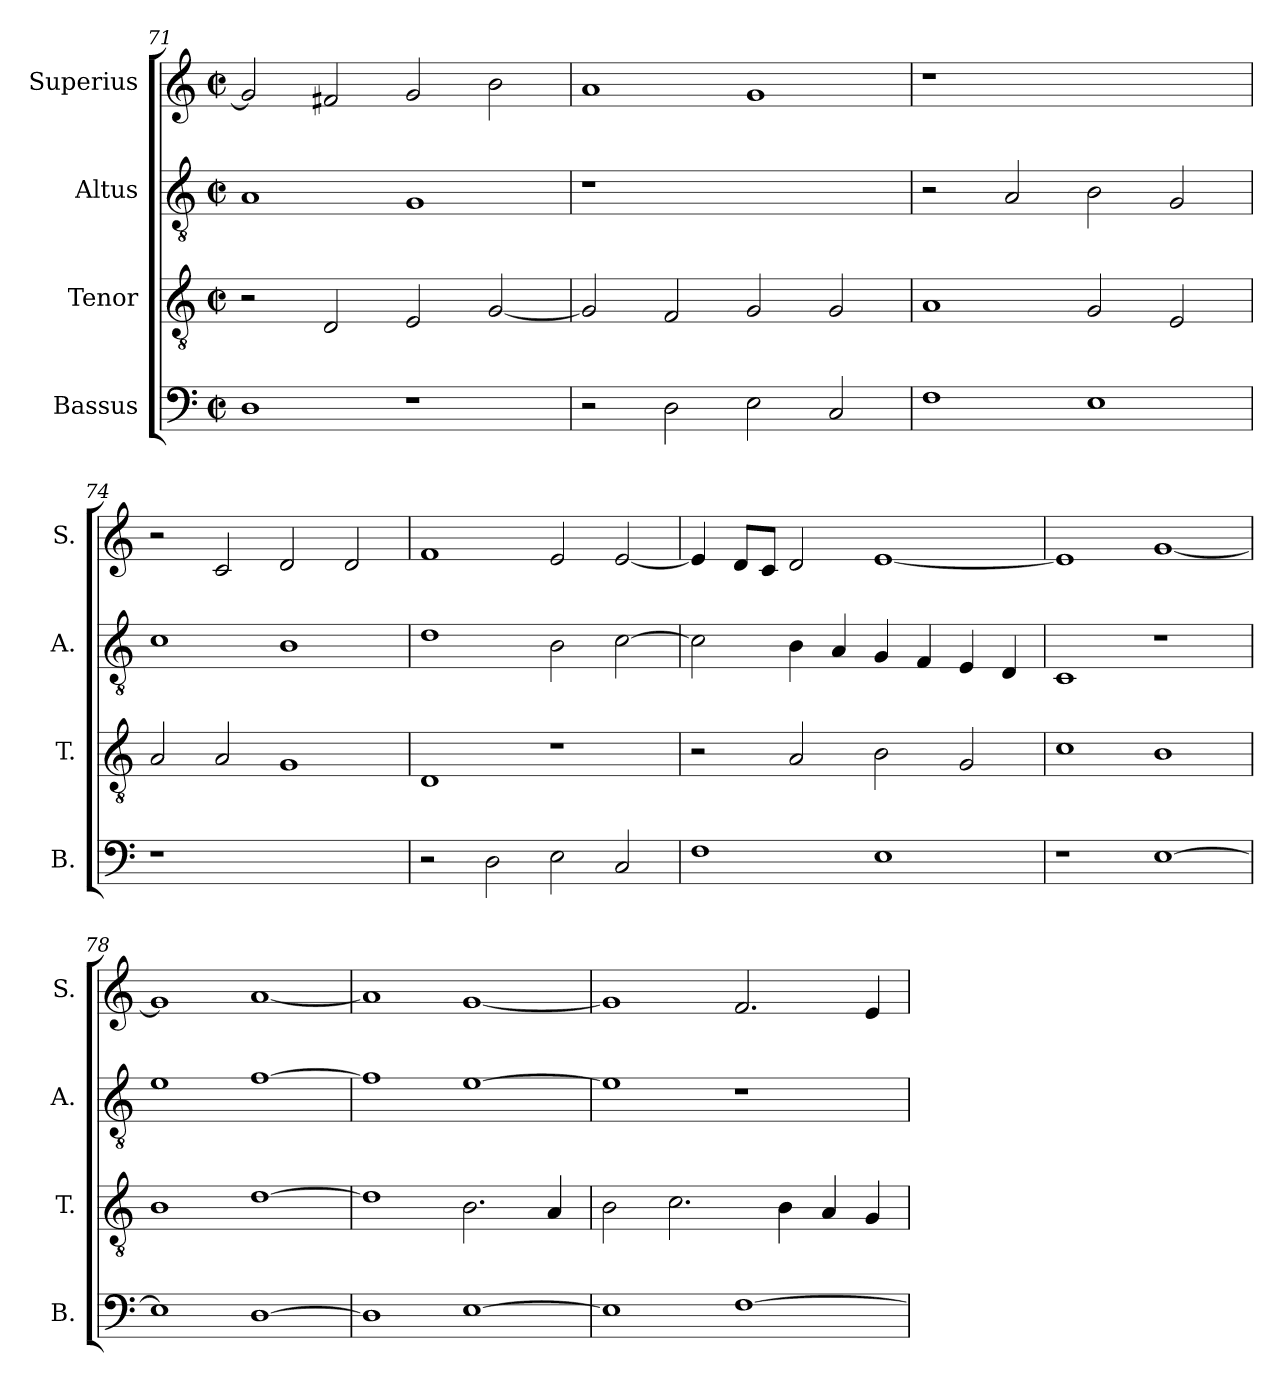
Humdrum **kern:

**kern	**kern	**kern	**kern
*part4	*part3	*part2	*part1
*staff4	*staff3	*staff2	*staff1
*I"Bassus	*I"Tenor	*I"Altus	*I"Superius
*I'B.	*I'T.	*I'A.	*I'S.
!!LO:LB:g=z
*clefF4	*clefGv2	*clefGv2	*clefG2
*	*ITrd7c12	*ITrd7c12	*
*k[]	*k[]	*k[]	*k[]
*C:	*C:	*C:	*C:
*M2/2	*M2/2	*M2/2	*M2/2
*met(c|)	*met(c|)	*met(c|)	*met(c|)
=71	=71	=71	=71
1Di	2r	1AAi	2gi/]
.	2DDi/	.	2f#Xi/
1r	2EEi/	1GGi	2gi/
.	[<2GGi/	.	2bi\
=72	=72	=72	=72
!	!	!LO:N:vis=1	!
2r	2GGi/]	1r	1ai
2Di\	2FFi/	.	.
2Ei\	2GGi/	1ryy	1gi
2Ci/	2GGi/	.	.
=73	=73	=73	=73
!	!	!	!LO:N:vis=1
1Fi	1AAi	2r	1r
.	.	2AAi/	.
1Ei	2GGi/	2BBi\	1ryy
.	2EEi/	2GGi/	.
=74	=74	=74	=74
!LO:N:vis=1	!	!	!
1r	2AAi/	1Ci	2r
.	2AAi/	.	2ci/
1ryy	1GGi	1BBi	2di/
.	.	.	2di/
=75	=75	=75	=75
2r	1DDi	1Di	1fi
2Di\	.	.	.
2Ei\	1r	2BBi\	2ei/
2Ci/	.	[>2Ci\	[<2ei/
!!LO:PB:g=z
=76	=76	=76	=76
1Fi	2r	2Ci\]	4ei/]
.	.	.	8di/L
.	.	.	8ci/J
.	2AAi/	4BBi\	2di/
.	.	4AAi/	.
1Ei	2BBi\	4GGi/	[<1ei
.	.	4FFi/	.
.	2GGi/	4EEi/	.
.	.	4DDi/	.
=77	=77	=77	=77
1r	1Ci	1CCi	1ei]
[>1Ei	1BBi	1r	[<1gi
=78	=78	=78	=78
1Ei]	1BBi	1Ei	1gi]
[>1Di	[>1Di	[>1Fi	[<1ai
=79	=79	=79	=79
1Di]	1Di]	1Fi]	1ai]
[>1Ei	2.BBi\	[>1Ei	[<1gi
.	4AAi/	.	.
=80	=80	=80	=80
1Ei]	2BBi\	1Ei]	1gi]
.	2.Ci\	.	.
[>1Fi	.	1r	2.fi/
.	4BBi\	.	.
.	4AAi/	.	.
.	4GGi/	.	4ei/
=	=	=	=
*-	*-	*-	*-
